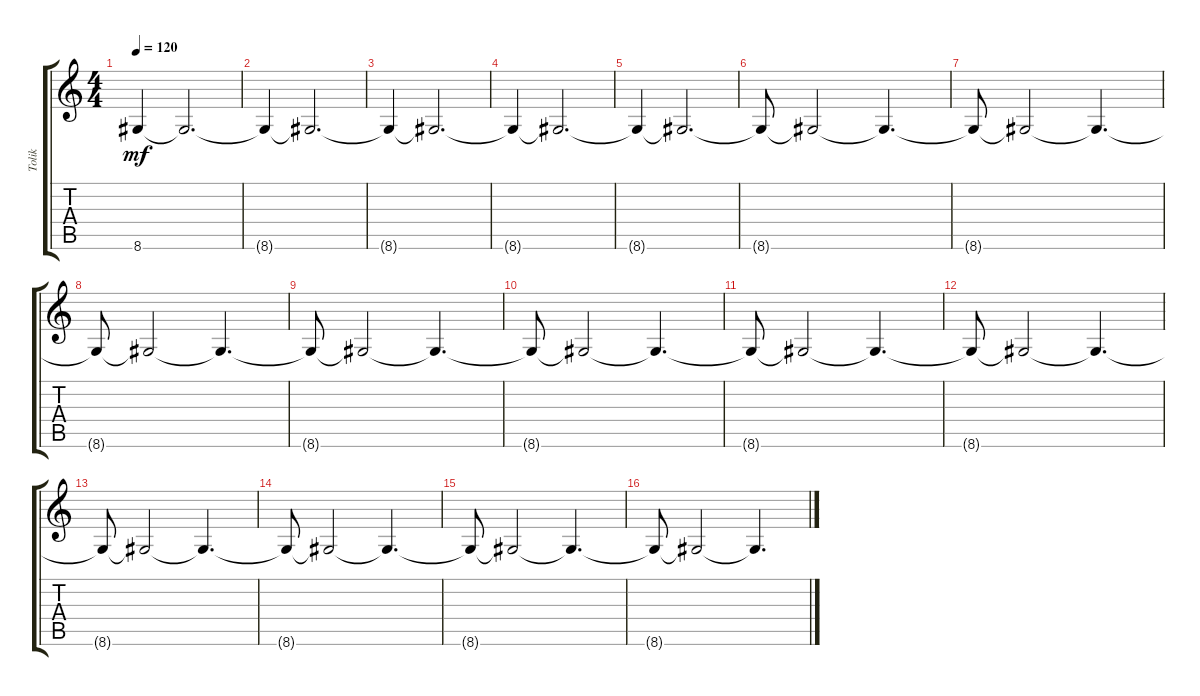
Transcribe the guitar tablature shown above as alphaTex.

\track ("Tolik" "Tolik") {instrument distortionguitar}
\staff {score tabs}
\tuning (D4 A3 F3 C3 G2 C2) {hide}
\ts (4 4)
\tempo 120
\clef g2
\ks c
8.6{t}.4{dy mf} 8.6{t}.2{d} |
8.6{t}.4 8.6{t}.2{d} |
8.6{t}.4 8.6{t}.2{d} |
8.6{t}.4 8.6{t}.2{d} |
8.6{t}.4 8.6{t}.2{d} |
8.6{t}.8 8.6{t}.2 8.6{t}.4{d} |
8.6{t}.8 8.6{t}.2 8.6{t}.4{d} |
8.6{t}.8 8.6{t}.2 8.6{t}.4{d} |
8.6{t}.8 8.6{t}.2 8.6{t}.4{d} |
8.6{t}.8 8.6{t}.2 8.6{t}.4{d} |
8.6{t}.8 8.6{t}.2 8.6{t}.4{d} |
8.6{t}.8 8.6{t}.2 8.6{t}.4{d} |
8.6{t}.8 8.6{t}.2 8.6{t}.4{d} |
8.6{t}.8 8.6{t}.2 8.6{t}.4{d} |
8.6{t}.8 8.6{t}.2 8.6{t}.4{d} |
8.6{t}.8 8.6{t}.2 8.6{t}.4{d}
